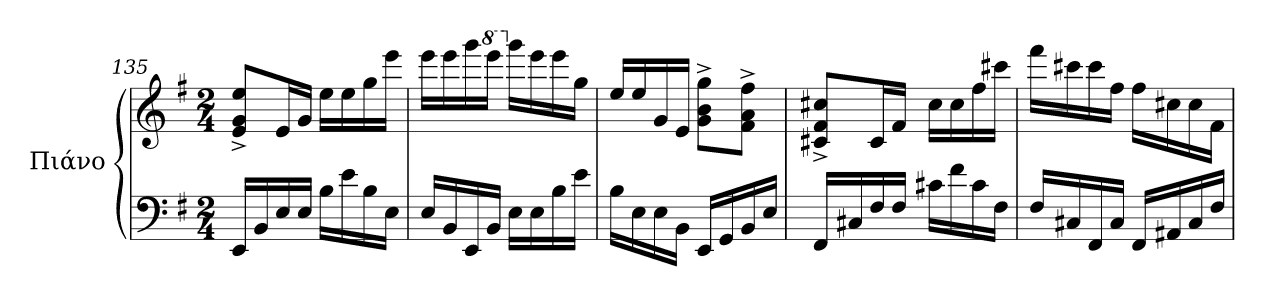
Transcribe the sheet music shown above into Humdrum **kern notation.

**kern	**kern
*part1	*part1
*staff2	*staff1
*I"Πιάνο	*
!!LO:PB:g=z
*clefF4	*clefG2
*k[f#]	*k[f#]
*M2/4	*M2/4
=135	=135
16EE/LL	8e/^ 8g/^ 8ee/^L
16BB/	.
16E/	16e/L
16E/JJ	16g/JJ
16B\LL	16ee\LL
16e\	16ee\
16B\	16gg\
16E\JJ	16eee\JJ
=136	=136
16E/LL	16eee\LL
16BB/	16eee\
16EE/	16ggg\
*	*8va
16BB/JJ	16eeee\JJ
*	*X8va
16E\LL	16ggg\LL
16E\	16eee\
16B\	16eee\
16e\JJ	16gg\JJ
=137	=137
16B\LL	16ee/LL
16E\	16ee/
16E\	16g/
16BB\JJ	16e/JJ
16EE/LL	8g\^ 8b\^ 8gg\^L
16GG/	.
16BB/	8f#\^ 8a\^ 8ff#\^J
16E/JJ	.
=138	=138
16FF#/LL	8c#X/^ 8f#/^ 8cc#X/^L
16C#X/	.
16F#/	16c#/L
16F#/JJ	16f#/JJ
16c#X\LL	16cc#\LL
16f#\	16cc#\
16c#\	16ff#\
16F#\JJ	16ccc#X\JJ
!!LO:LB:g=z
=139	=139
16F#/LL	16fff#\LL
16C#X/	16ccc#X\
16FF#/	16ccc#\
16C#/JJ	16ff#\JJ
16FF#/LL	16ff#\LL
16AA#X/	16cc#X\
16C#/	16cc#\
16F#/JJ	16f#\JJ
=	=
*-	*-
